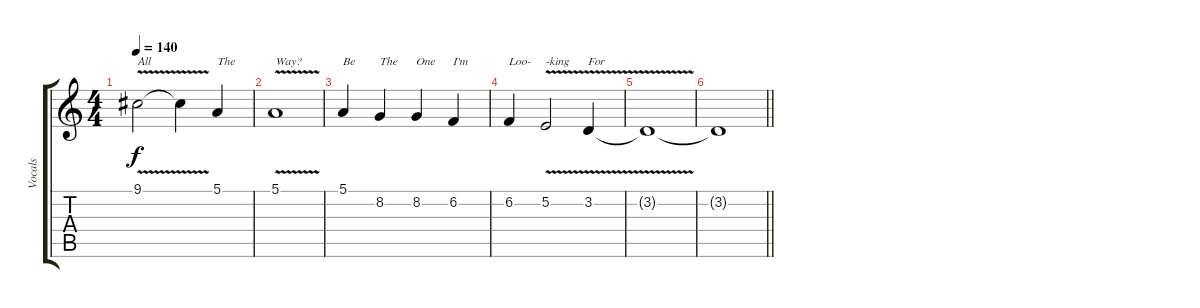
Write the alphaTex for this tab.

\track ("Vocals" "Vocals") {instrument oboe}
\staff {score tabs}
\tuning (E4 B3 G3 D3 A2 E2) {hide}
\ts (4 4)
\tempo 140
\clef g2
\ks c
9.1{v}.2{txt "All" dy f} 9.1{t}.4 5.1.4{txt "The"} |
5.1{v}.1{txt "Way?"} |
5.1.4{txt "Be"} 8.2.4{txt "The"} 8.2.4{txt "One"} 6.2.4{txt "I'm"} |
6.2.4{txt "Loo-"} 5.2{v}.2{txt "-king"} 3.2{v}.4{txt "For"} |
3.2{t}.1 |
\barLineRight lightlight
3.2{t}.1
